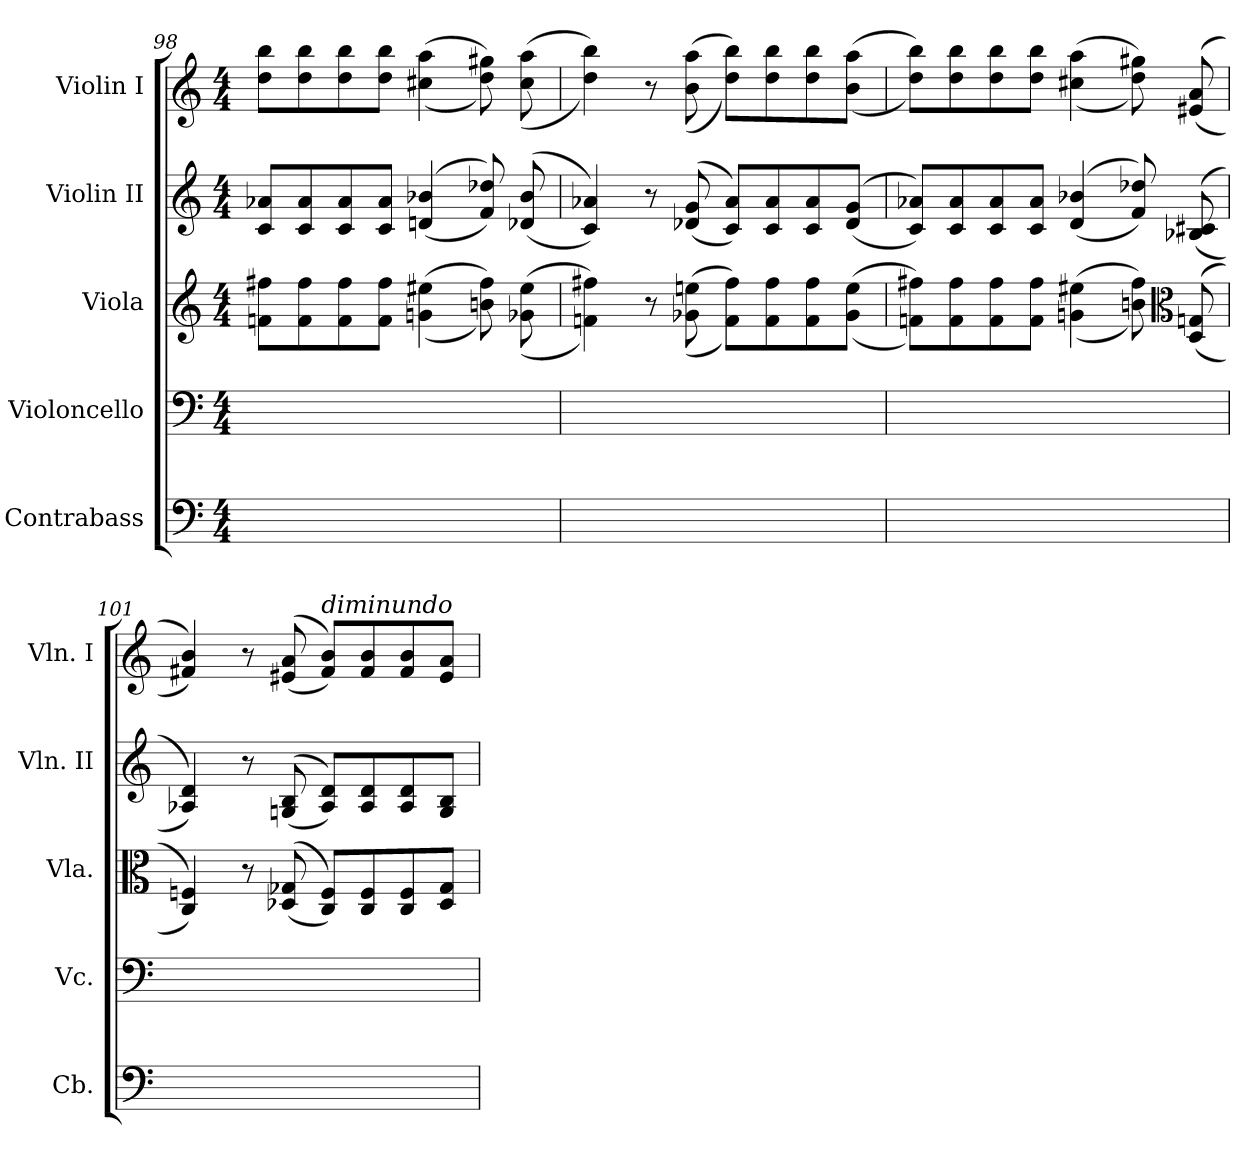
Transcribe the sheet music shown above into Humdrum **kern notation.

**kern	**kern	**kern	**kern	**kern
*part5	*part4	*part3	*part2	*part1
*staff5	*staff4	*staff3	*staff2	*staff1
*I"Contrabass	*I"Violoncello	*I"Viola	*I"Violin II	*I"Violin I
*I'Cb.	*I'Vc.	*I'Vla.	*I'Vln. II	*I'Vln. I
*clefF4	*clefF4	*clefG2	*clefG2	*clefG2
*ITrd7c12	*	*	*	*
*k[]	*k[]	*k[]	*k[]	*k[]
*C:	*C:	*C:	*C:	*C:
*M4/4	*M4/4	*M4/4	*M4/4	*M4/4
=98	=98	=98	=98	=98
4ryy	4ryy	8fn 8ff#XL	8c 8a-XL	8dd 8bbL
.	.	8f 8ff#	8c 8a-	8dd 8bb
4ryy	4ryy	8f 8ff#	8c 8a-	8dd 8bb
.	.	8f 8ff#J	8c 8a-J	8dd 8bbJ
4ryy	4ryy	(<(>4gn 4ee#X	(<(>4dn 4b-X	(<(>4cc#X 4aa
4ryy	4ryy	8bn 8ff#))	8f 8dd-X))	8dd 8gg#X))
.	.	(<(>8g-X 8ee#	(<(>8d-X 8b-	(<(>8cc# 8aa
=99	=99	=99	=99	=99
4ryy	4ryy	4fn 4ff#X))	4c 4a-X))	4dd 4bb))
4ryy	4ryy	8r	8r	8r
.	.	(<(>8g-X 8een	(<(>8d-X 8g	(<(>8b 8aa
4ryy	4ryy	8f 8ff#L))	8c 8a-L))	8dd 8bbL))
.	.	8f 8ff#	8c 8a-	8dd 8bb
4ryy	4ryy	8f 8ff#	8c 8a-	8dd 8bb
.	.	(<(>8g- 8eeJ	(<(>8d- 8gJ	(<(>8b 8aaJ
=100	=100	=100	=100	=100
4ryy	4ryy	8fn 8ff#XL))	8c 8a-XL))	8dd 8bbL))
.	.	8f 8ff#	8c 8a-	8dd 8bb
4ryy	4ryy	8f 8ff#	8c 8a-	8dd 8bb
.	.	8f 8ff#J	8c 8a-J	8dd 8bbJ
4ryy	4ryy	(<(>4gn 4ee#X	(<(>4d 4b-X	(<(>4cc#X 4aa
4ryy	4ryy	8bn 8ff#))	8f 8dd-X))	8dd 8gg#X))
*	*	*clefC3	*	*
.	.	(<(>8D 8Gn	(<(>8B-X 8c#X	(<(>8e#X 8a
=101	=101	=101	=101	=101
4ryy	4ryy	4C 4Fn))	4A-X 4d))	4f#X 4b))
4ryy	4ryy	8r	8r	8r
.	.	(<(>8D-X 8G-X	(<(>8Gn 8B	(<(>8e#X 8a
!	!	!	!	!LO:TX:a:i:t=diminundo
4ryy	4ryy	8C 8FL))	8A- 8dL))	8f# 8bL))
.	.	8C 8F	8A- 8d	8f# 8b
4ryy	4ryy	8C 8F	8A- 8d	8f# 8b
.	.	8D- 8G-J	8G 8BJ	8e# 8aJ
=	=	=	=	=
*-	*-	*-	*-	*-
